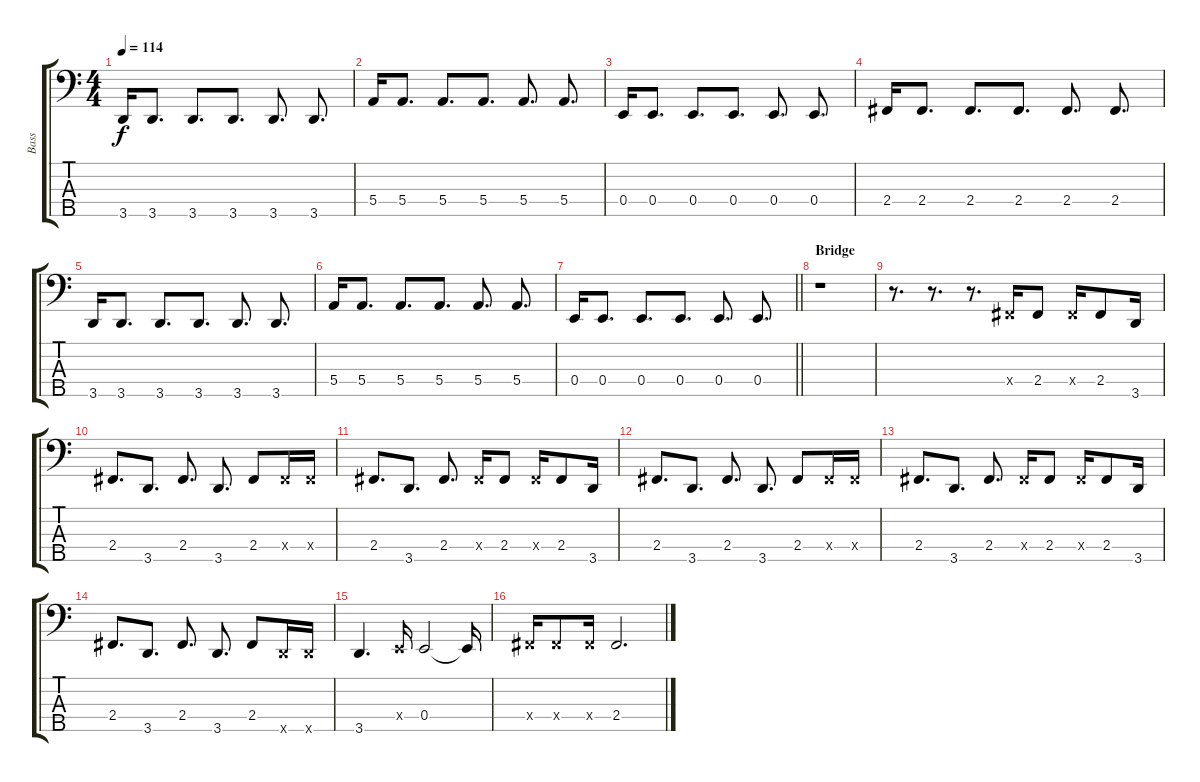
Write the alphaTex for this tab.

\track ("Bass" "Bass") {instrument electricbassfinger}
\staff {score tabs}
\tuning (G2 D2 A1 E1 B0) {hide}
\ts (4 4)
\tempo 114
\clef f4
\ks c
3.5.16{dy f} 3.5.8{d} 3.5.8{d} 3.5.8{d} 3.5.8{d} 3.5.8{d} |
5.4.16 5.4.8{d} 5.4.8{d} 5.4.8{d} 5.4.8{d} 5.4.8{d} |
0.4.16 0.4.8{d} 0.4.8{d} 0.4.8{d} 0.4.8{d} 0.4.8{d} |
2.4.16 2.4.8{d} 2.4.8{d} 2.4.8{d} 2.4.8{d} 2.4.8{d} |
3.5.16 3.5.8{d} 3.5.8{d} 3.5.8{d} 3.5.8{d} 3.5.8{d} |
5.4.16 5.4.8{d} 5.4.8{d} 5.4.8{d} 5.4.8{d} 5.4.8{d} |
\barLineRight lightlight
0.4.16 0.4.8{d} 0.4.8{d} 0.4.8{d} 0.4.8{d} 0.4.8{d} |
\section ("" "Bridge")
r.1 |
r.8{d} r.8{d} r.8{d} 2.4{x}.16 2.4.8 2.4{x}.16 2.4.8 3.5.16 |
2.4.8{d} 3.5.8{d} 2.4.8{d} 3.5.8{d} 2.4.8 2.4{x}.16 2.4{x}.16 |
2.4.8{d} 3.5.8{d} 2.4.8{d} 2.4{x}.16 2.4.8 2.4{x}.16 2.4.8 3.5.16 |
2.4.8{d} 3.5.8{d} 2.4.8{d} 3.5.8{d} 2.4.8 2.4{x}.16 2.4{x}.16 |
2.4.8{d} 3.5.8{d} 2.4.8{d} 2.4{x}.16 2.4.8 2.4{x}.16 2.4.8 3.5.16 |
2.4.8{d} 3.5.8{d} 2.4.8{d} 3.5.8{d} 2.4.8 3.5{x}.16 3.5{x}.16 |
3.5.4{d} 0.4{x}.16 0.4.2 0.4{t}.16 |
2.4{x}.16 2.4{x}.8 2.4{x}.16 2.4.2{d}
